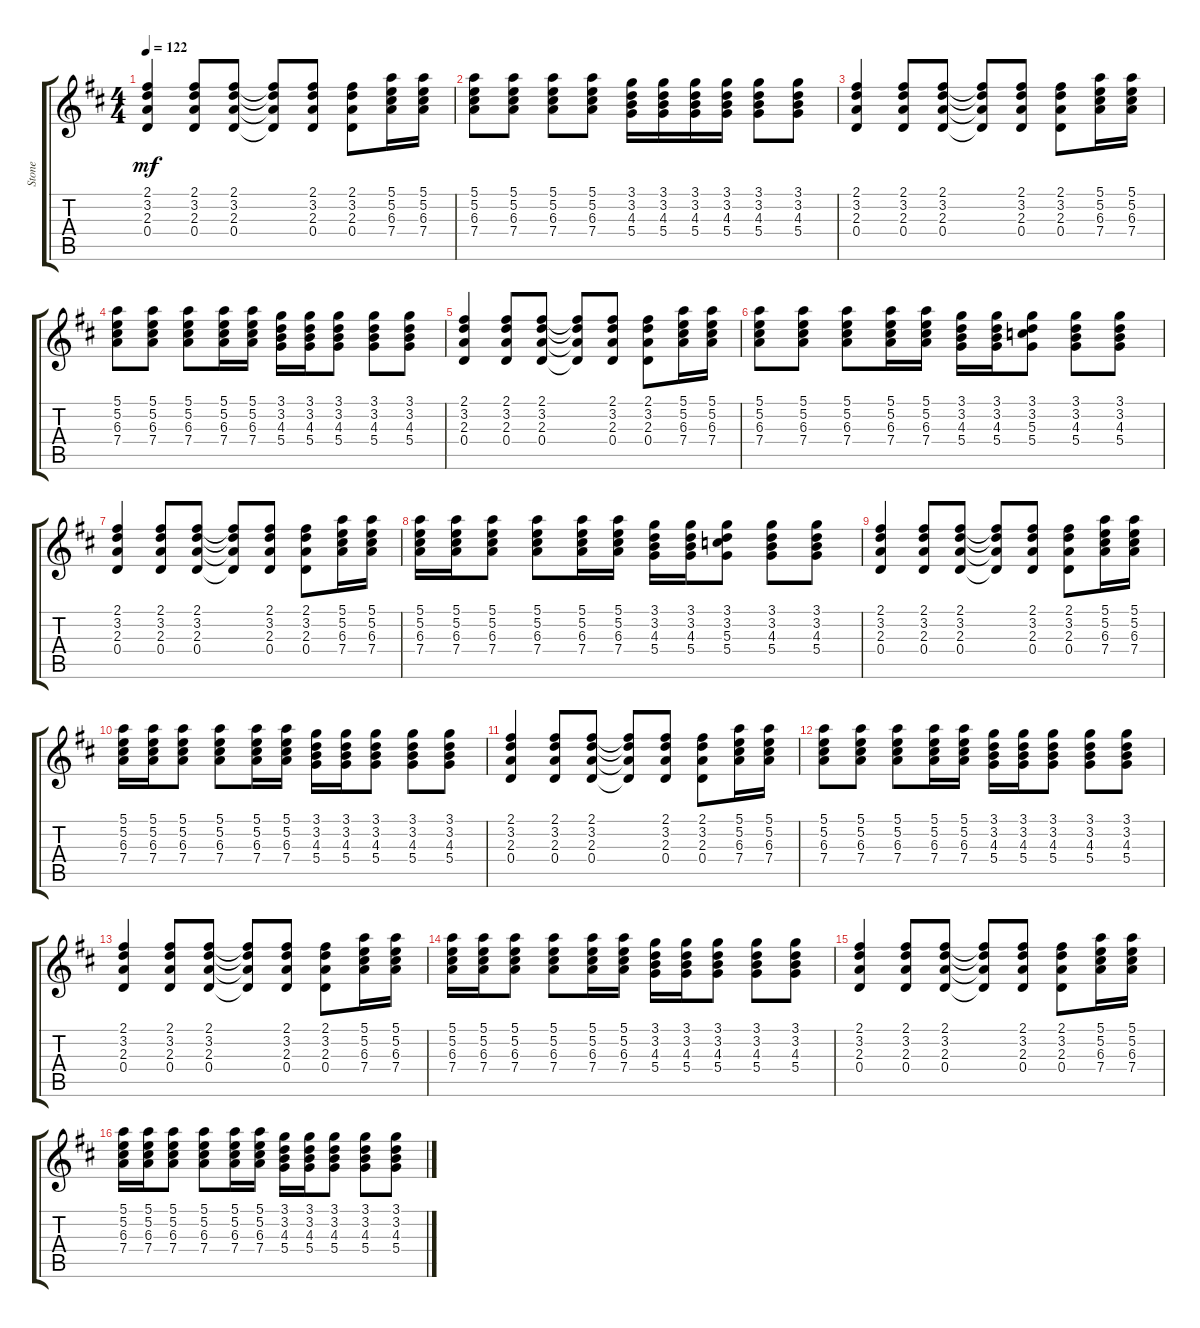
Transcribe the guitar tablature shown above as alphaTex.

\track ("Stone" "Stone") {instrument acousticguitarsteel}
\staff {score tabs}
\tuning (E4 B3 G3 D3 A2 E2) {hide}
\ts (4 4)
\tempo 122
\clef g2
\ks d
(2.1 3.2 2.3 0.4).4{dy mf} (2.1 3.2 2.3 0.4).8 (2.1 3.2 2.3 0.4).8 (2.1{t} 3.2{t} 2.3{t} 0.4{t}).8 (2.1 3.2 2.3 0.4).8 (2.1 3.2 2.3 0.4).8 (5.1 5.2 6.3 7.4).16 (5.1 5.2 6.3 7.4).16 |
(5.1 5.2 6.3 7.4).8 (5.1 5.2 6.3 7.4).8 (5.1 5.2 6.3 7.4).8 (5.1 5.2 6.3 7.4).8 (3.1 3.2 4.3 5.4).16 (3.1 3.2 4.3 5.4).16 (3.1 3.2 4.3 5.4).16 (3.1 3.2 4.3 5.4).16 (3.1 3.2 4.3 5.4).8 (3.1 3.2 4.3 5.4).8 |
(2.1 3.2 2.3 0.4).4 (2.1 3.2 2.3 0.4).8 (2.1 3.2 2.3 0.4).8 (2.1{t} 3.2{t} 2.3{t} 0.4{t}).8 (2.1 3.2 2.3 0.4).8 (2.1 3.2 2.3 0.4).8 (5.1 5.2 6.3 7.4).16 (5.1 5.2 6.3 7.4).16 |
(5.1 5.2 6.3 7.4).8 (5.1 5.2 6.3 7.4).8 (5.1 5.2 6.3 7.4).8 (5.1 5.2 6.3 7.4).16 (5.1 5.2 6.3 7.4).16 (3.1 3.2 4.3 5.4).16 (3.1 3.2 4.3 5.4).16 (3.1 3.2 4.3 5.4).8 (3.1 3.2 4.3 5.4).8 (3.1 3.2 4.3 5.4).8 |
(2.1 3.2 2.3 0.4).4 (2.1 3.2 2.3 0.4).8 (2.1 3.2 2.3 0.4).8 (2.1{t} 3.2{t} 2.3{t} 0.4{t}).8 (2.1 3.2 2.3 0.4).8 (2.1 3.2 2.3 0.4).8 (5.1 5.2 6.3 7.4).16 (5.1 5.2 6.3 7.4).16 |
(5.1 5.2 6.3 7.4).8 (5.1 5.2 6.3 7.4).8 (5.1 5.2 6.3 7.4).8 (5.1 5.2 6.3 7.4).16 (5.1 5.2 6.3 7.4).16 (3.1 3.2 4.3 5.4).16 (3.1 3.2 4.3 5.4).16 (3.1 3.2 5.3 5.4).8 (3.1 3.2 4.3 5.4).8 (3.1 3.2 4.3 5.4).8 |
(2.1 3.2 2.3 0.4).4 (2.1 3.2 2.3 0.4).8 (2.1 3.2 2.3 0.4).8 (2.1{t} 3.2{t} 2.3{t} 0.4{t}).8 (2.1 3.2 2.3 0.4).8 (2.1 3.2 2.3 0.4).8 (5.1 5.2 6.3 7.4).16 (5.1 5.2 6.3 7.4).16 |
(5.1 5.2 6.3 7.4).16 (5.1 5.2 6.3 7.4).16 (5.1 5.2 6.3 7.4).8 (5.1 5.2 6.3 7.4).8 (5.1 5.2 6.3 7.4).16 (5.1 5.2 6.3 7.4).16 (3.1 3.2 4.3 5.4).16 (3.1 3.2 4.3 5.4).16 (3.1 3.2 5.3 5.4).8 (3.1 3.2 4.3 5.4).8 (3.1 3.2 4.3 5.4).8 |
(2.1 3.2 2.3 0.4).4 (2.1 3.2 2.3 0.4).8 (2.1 3.2 2.3 0.4).8 (2.1{t} 3.2{t} 2.3{t} 0.4{t}).8 (2.1 3.2 2.3 0.4).8 (2.1 3.2 2.3 0.4).8 (5.1 5.2 6.3 7.4).16 (5.1 5.2 6.3 7.4).16 |
(5.1 5.2 6.3 7.4).16 (5.1 5.2 6.3 7.4).16 (5.1 5.2 6.3 7.4).8 (5.1 5.2 6.3 7.4).8 (5.1 5.2 6.3 7.4).16 (5.1 5.2 6.3 7.4).16 (3.1 3.2 4.3 5.4).16 (3.1 3.2 4.3 5.4).16 (3.1 3.2 4.3 5.4).8 (3.1 3.2 4.3 5.4).8 (3.1 3.2 4.3 5.4).8 |
(2.1 3.2 2.3 0.4).4 (2.1 3.2 2.3 0.4).8 (2.1 3.2 2.3 0.4).8 (2.1{t} 3.2{t} 2.3{t} 0.4{t}).8 (2.1 3.2 2.3 0.4).8 (2.1 3.2 2.3 0.4).8 (5.1 5.2 6.3 7.4).16 (5.1 5.2 6.3 7.4).16 |
(5.1 5.2 6.3 7.4).8 (5.1 5.2 6.3 7.4).8 (5.1 5.2 6.3 7.4).8 (5.1 5.2 6.3 7.4).16 (5.1 5.2 6.3 7.4).16 (3.1 3.2 4.3 5.4).16 (3.1 3.2 4.3 5.4).16 (3.1 3.2 4.3 5.4).8 (3.1 3.2 4.3 5.4).8 (3.1 3.2 4.3 5.4).8 |
(2.1 3.2 2.3 0.4).4 (2.1 3.2 2.3 0.4).8 (2.1 3.2 2.3 0.4).8 (2.1{t} 3.2{t} 2.3{t} 0.4{t}).8 (2.1 3.2 2.3 0.4).8 (2.1 3.2 2.3 0.4).8 (5.1 5.2 6.3 7.4).16 (5.1 5.2 6.3 7.4).16 |
(5.1 5.2 6.3 7.4).16 (5.1 5.2 6.3 7.4).16 (5.1 5.2 6.3 7.4).8 (5.1 5.2 6.3 7.4).8 (5.1 5.2 6.3 7.4).16 (5.1 5.2 6.3 7.4).16 (3.1 3.2 4.3 5.4).16 (3.1 3.2 4.3 5.4).16 (3.1 3.2 4.3 5.4).8 (3.1 3.2 4.3 5.4).8 (3.1 3.2 4.3 5.4).8 |
(2.1 3.2 2.3 0.4).4 (2.1 3.2 2.3 0.4).8 (2.1 3.2 2.3 0.4).8 (2.1{t} 3.2{t} 2.3{t} 0.4{t}).8 (2.1 3.2 2.3 0.4).8 (2.1 3.2 2.3 0.4).8 (5.1 5.2 6.3 7.4).16 (5.1 5.2 6.3 7.4).16 |
(5.1 5.2 6.3 7.4).16 (5.1 5.2 6.3 7.4).16 (5.1 5.2 6.3 7.4).8 (5.1 5.2 6.3 7.4).8 (5.1 5.2 6.3 7.4).16 (5.1 5.2 6.3 7.4).16 (3.1 3.2 4.3 5.4).16 (3.1 3.2 4.3 5.4).16 (3.1 3.2 4.3 5.4).8 (3.1 3.2 4.3 5.4).8 (3.1 3.2 4.3 5.4).8
